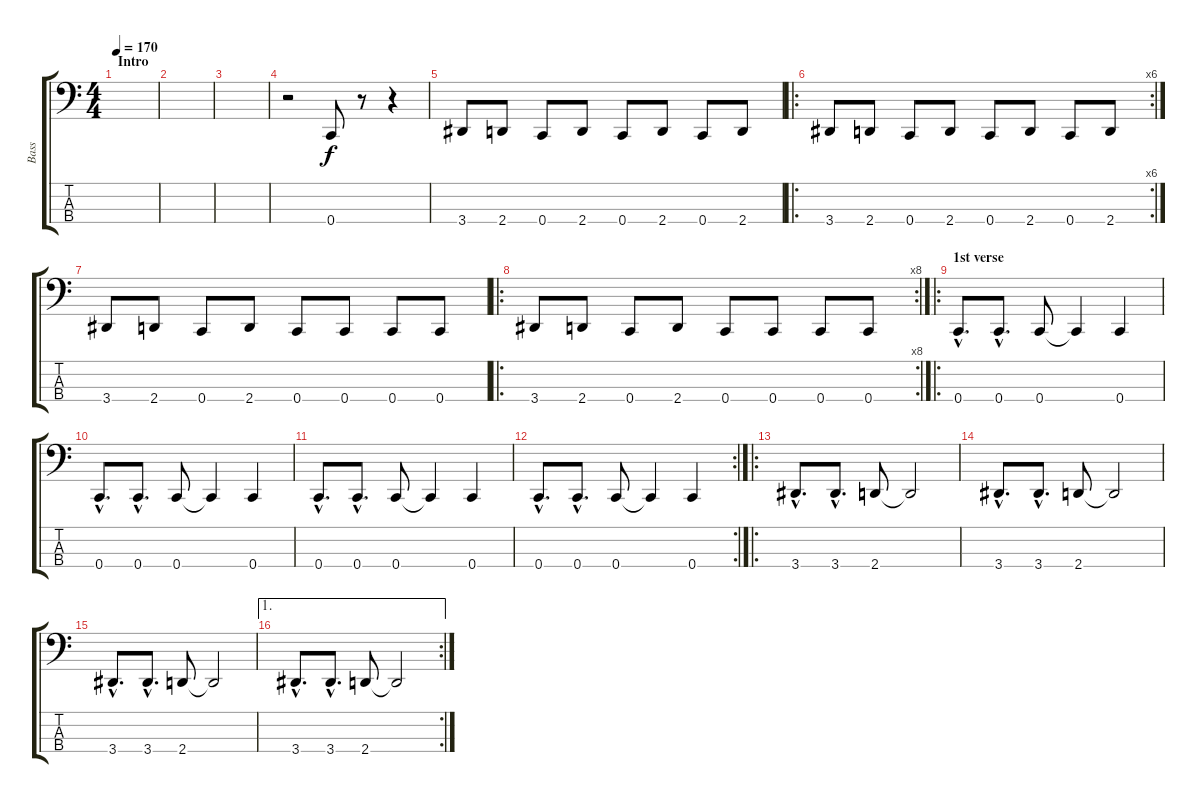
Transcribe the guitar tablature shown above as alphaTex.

\track ("Bass" "Bass") {instrument electricbassfinger}
\staff {score tabs}
\tuning (F2 C2 G1 C1) {hide}
\ts (4 4)
\section ("" "Intro")
\tempo 170
\clef f4
\ks c
|
|
|
r.2 0.4.8 r.8 r.4 |
3.4.8 2.4.8 0.4.8 2.4.8 0.4.8 2.4.8 0.4.8 2.4.8 |
\ro
\rc 6
3.4.8 2.4.8 0.4.8 2.4.8 0.4.8 2.4.8 0.4.8 2.4.8 |
3.4.8 2.4.8 0.4.8 2.4.8 0.4.8 0.4.8 0.4.8 0.4.8 |
\ro
\rc 8
3.4.8 2.4.8 0.4.8 2.4.8 0.4.8 0.4.8 0.4.8 0.4.8 |
\ro
\section ("" "1st verse")
0.4{hac}.8{d} 0.4{hac}.8{d} 0.4.8 0.4{t}.4 0.4.4 |
0.4{hac}.8{d} 0.4{hac}.8{d} 0.4.8 0.4{t}.4 0.4.4 |
0.4{hac}.8{d} 0.4{hac}.8{d} 0.4.8 0.4{t}.4 0.4.4 |
\rc 2
0.4{hac}.8{d} 0.4{hac}.8{d} 0.4.8 0.4{t}.4 0.4.4 |
\ro
3.4{hac}.8{d} 3.4{hac}.8{d} 2.4.8 2.4{t}.2 |
3.4{hac}.8{d} 3.4{hac}.8{d} 2.4.8 2.4{t}.2 |
3.4{hac}.8{d} 3.4{hac}.8{d} 2.4.8 2.4{t}.2 |
\ae 1
\rc 2
3.4{hac}.8{d} 3.4{hac}.8{d} 2.4.8 2.4{t}.2
